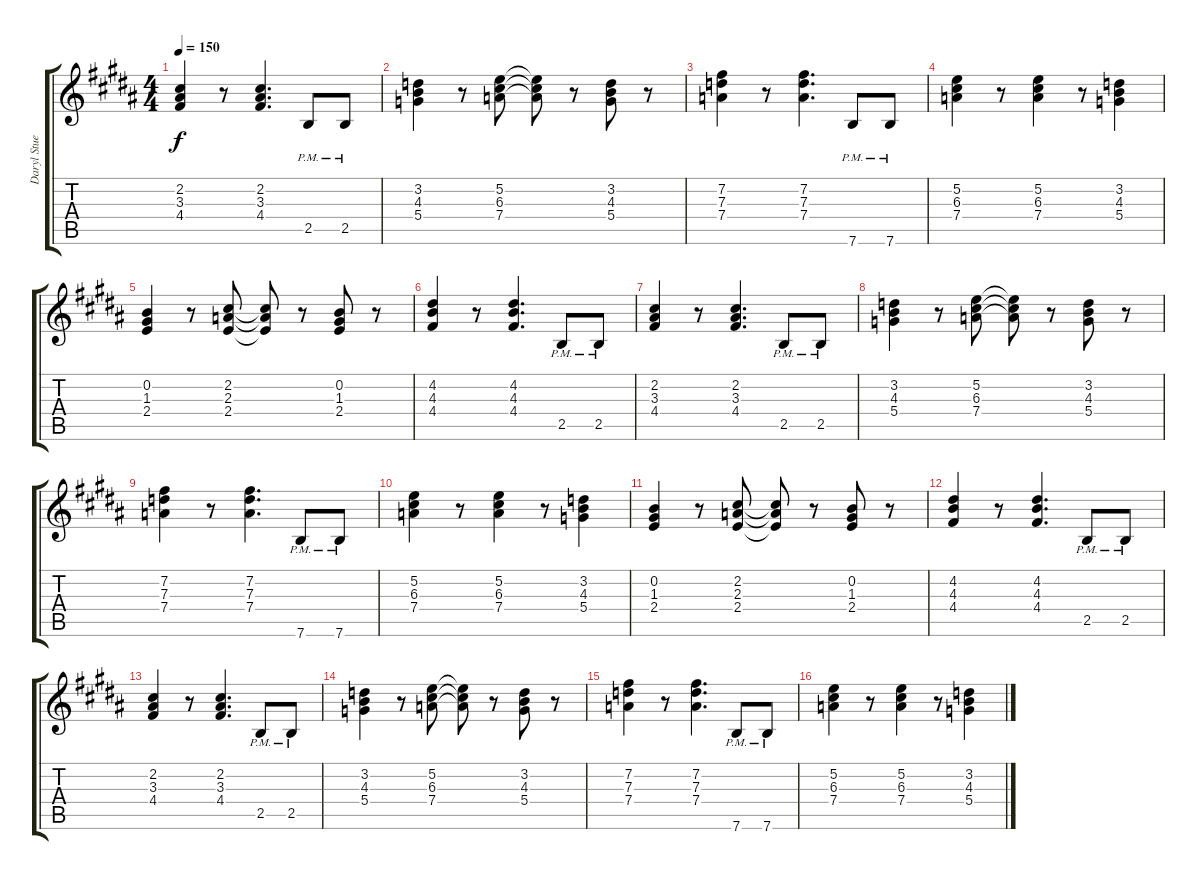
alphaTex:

\track ("Daryl Stuermer [Guitar]" "Daryl Stue") {instrument overdrivenguitar}
\staff {score tabs}
\tuning (E4 B3 G3 D3 A2 E2) {hide}
\ts (4 4)
\tempo 150
\clef g2
\ks b
(2.2 3.3 4.4).4{dy f} r.8 (2.2 3.3 4.4).4{d} 2.5{pm}.8 2.5{pm}.8 |
(3.2 4.3 5.4).4 r.8 (5.2 6.3 7.4).8 (5.2{t} 6.3{t} 7.4{t}).8 r.8 (3.2 4.3 5.4).8 r.8 |
(7.2 7.3 7.4).4 r.8 (7.2 7.3 7.4).4{d} 7.6{pm}.8 7.6{pm}.8 |
(5.2 6.3 7.4).4 r.8 (5.2 6.3 7.4).4 r.8 (3.2 4.3 5.4).4 |
(0.2 1.3 2.4).4 r.8 (2.2 2.3 2.4).8 (2.2{t} 2.3{t} 2.4{t}).8 r.8 (0.2 1.3 2.4).8 r.8 |
(4.2 4.3 4.4).4 r.8 (4.2 4.3 4.4).4{d} 2.5{pm}.8 2.5{pm}.8 |
(2.2 3.3 4.4).4 r.8 (2.2 3.3 4.4).4{d} 2.5{pm}.8 2.5{pm}.8 |
(3.2 4.3 5.4).4 r.8 (5.2 6.3 7.4).8 (5.2{t} 6.3{t} 7.4{t}).8 r.8 (3.2 4.3 5.4).8 r.8 |
(7.2 7.3 7.4).4 r.8 (7.2 7.3 7.4).4{d} 7.6{pm}.8 7.6{pm}.8 |
(5.2 6.3 7.4).4 r.8 (5.2 6.3 7.4).4 r.8 (3.2 4.3 5.4).4 |
(0.2 1.3 2.4).4 r.8 (2.2 2.3 2.4).8 (2.2{t} 2.3{t} 2.4{t}).8 r.8 (0.2 1.3 2.4).8 r.8 |
(4.2 4.3 4.4).4 r.8 (4.2 4.3 4.4).4{d} 2.5{pm}.8 2.5{pm}.8 |
(2.2 3.3 4.4).4 r.8 (2.2 3.3 4.4).4{d} 2.5{pm}.8 2.5{pm}.8 |
(3.2 4.3 5.4).4 r.8 (5.2 6.3 7.4).8 (5.2{t} 6.3{t} 7.4{t}).8 r.8 (3.2 4.3 5.4).8 r.8 |
(7.2 7.3 7.4).4 r.8 (7.2 7.3 7.4).4{d} 7.6{pm}.8 7.6{pm}.8 |
(5.2 6.3 7.4).4 r.8 (5.2 6.3 7.4).4 r.8 (3.2 4.3 5.4).4
